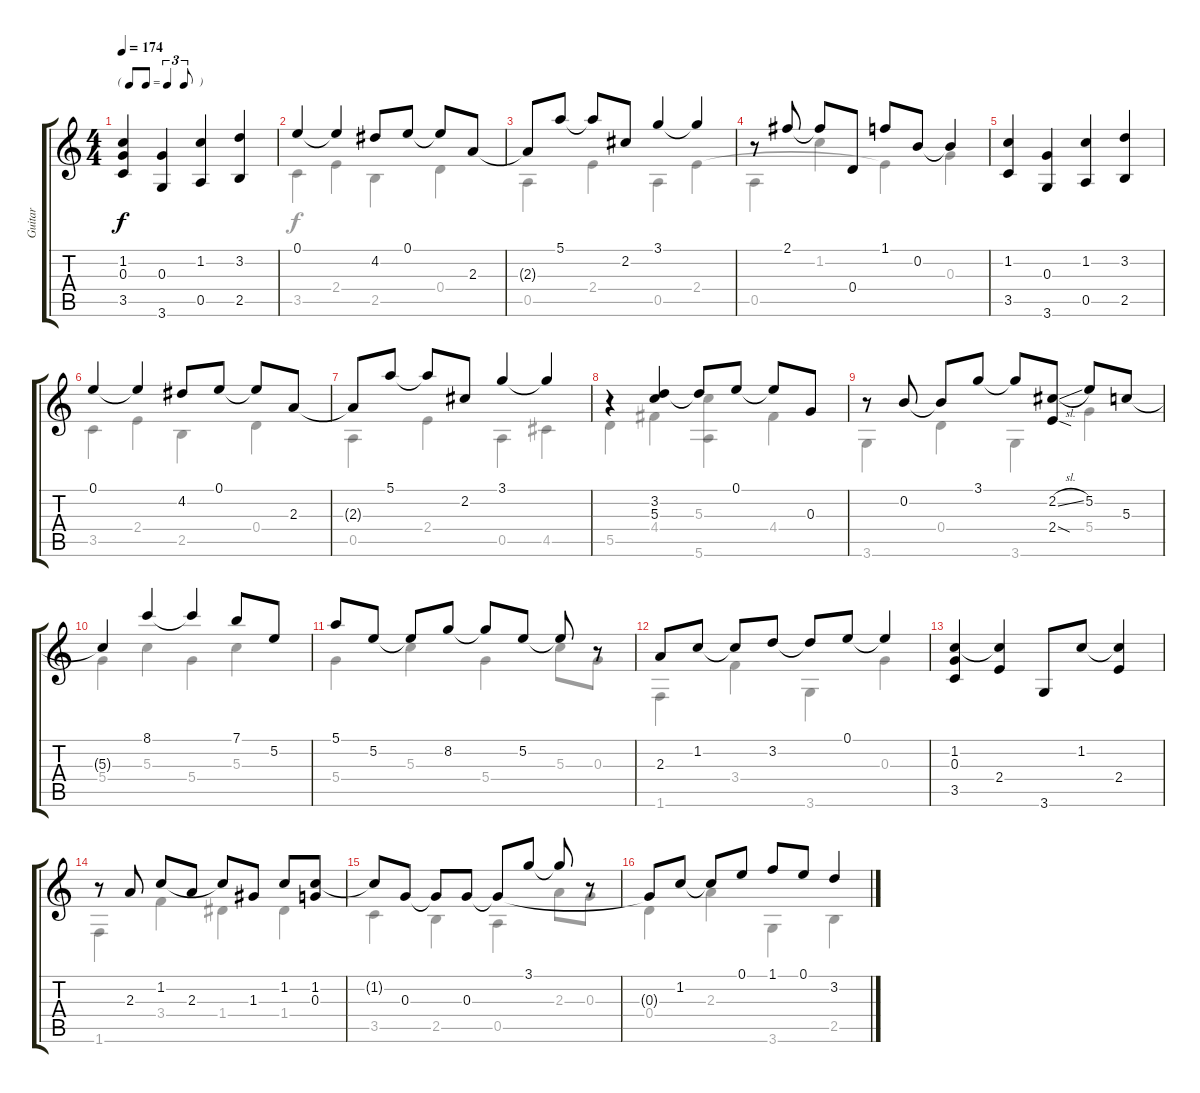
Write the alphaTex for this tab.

\track ("Guitar" "Guitar") {instrument acousticguitarnylon}
\staff {score tabs}
\tuning (E4 B3 G3 D3 A2 E2) {hide}
\voice
\ts (4 4)
\tf triplet8th
\tempo 174
\clef g2
\ks c
(1.2 0.3 3.5).4{dy f} (0.3 3.6).4 (1.2 0.5).4 (3.2 2.5).4 |
0.1.4 0.1{t}.4 4.2.8 0.1.8 0.1{t}.8 2.3.8 |
2.3{t}.8 5.1.8 5.1{t}.8 2.2.8 3.1.4 3.1{t}.4 |
r.8 2.1.8 2.1{t}.8 0.4.8 1.1.8 0.2.8 0.2{t}.4 |
(1.2 3.5).4 (0.3 3.6).4 (1.2 0.5).4 (3.2 2.5).4 |
0.1.4 0.1{t}.4 4.2.8 0.1.8 0.1{t}.8 2.3.8 |
2.3{t}.8 5.1.8 5.1{t}.8 2.2.8 3.1.4 3.1{t}.4 |
r.4 (3.2 5.3).4 3.2{t}.8 0.1.8 0.1{t}.8 0.3.8 |
r.8 0.2.8 0.2{t}.8 3.1.8 3.1{t}.8 (2.2{sl} 2.4{sod}).8 5.2.8 5.3.8 |
5.3{t}.4 8.1.4 8.1{t}.4 7.1.8 5.2.8 |
5.1.8 5.2.8 5.2{t}.8 8.2.8 8.2{t}.8 5.2.8 5.2{t}.8 r.8 |
2.3.8 1.2.8 1.2{t}.8 3.2.8 3.2{t}.8 0.1.8 0.1{t}.4 |
(1.2 0.3 3.5).4 (1.2{t} 2.4).4 3.6.8 1.2.8 (1.2{t} 2.4).4 |
r.8 2.3.8 1.2.8 2.3.8 1.2{t}.8 1.3.8 1.2.8 (1.2 0.3).8 |
1.2{t}.8 0.3.8 0.3{t}.8 0.3.8 0.3{t}.8 3.1.8 3.1{t}.8 r.8 |
0.3{t}.8 1.2.8 1.2{t}.8 0.1.8 1.1.8 0.1.8 3.2.4
\voice
\clef g2
\ottava regular
\simile none
\ks c
|
3.5.4 2.4.4 2.5.4 0.4.4 |
0.5.4 2.4.4 0.5.4 2.4.4 |
0.5.4 1.2.4 2.4{t}.4 0.3.4 |
|
3.5.4 2.4.4 2.5.4 0.4.4 |
0.5.4 2.4.4 0.5.4 4.5.4 |
5.5.4 4.4.4 (5.3 5.6).4 4.4.4 |
3.6.4 0.4.4 3.6.4 5.4.4 |
5.4.4 5.3.4 5.4.4 5.3.4 |
5.4.4 5.3.4 5.4.4 5.3.8 0.3.8 |
1.6.4 3.4.4 3.6.4 0.3.4 |
|
1.6.4 3.4.4 1.4.4 1.4.4 |
3.5.4 2.5.4 0.5.4 2.3.8 0.3.8 |
0.4.4 2.3.4 3.6.4 2.5.4
